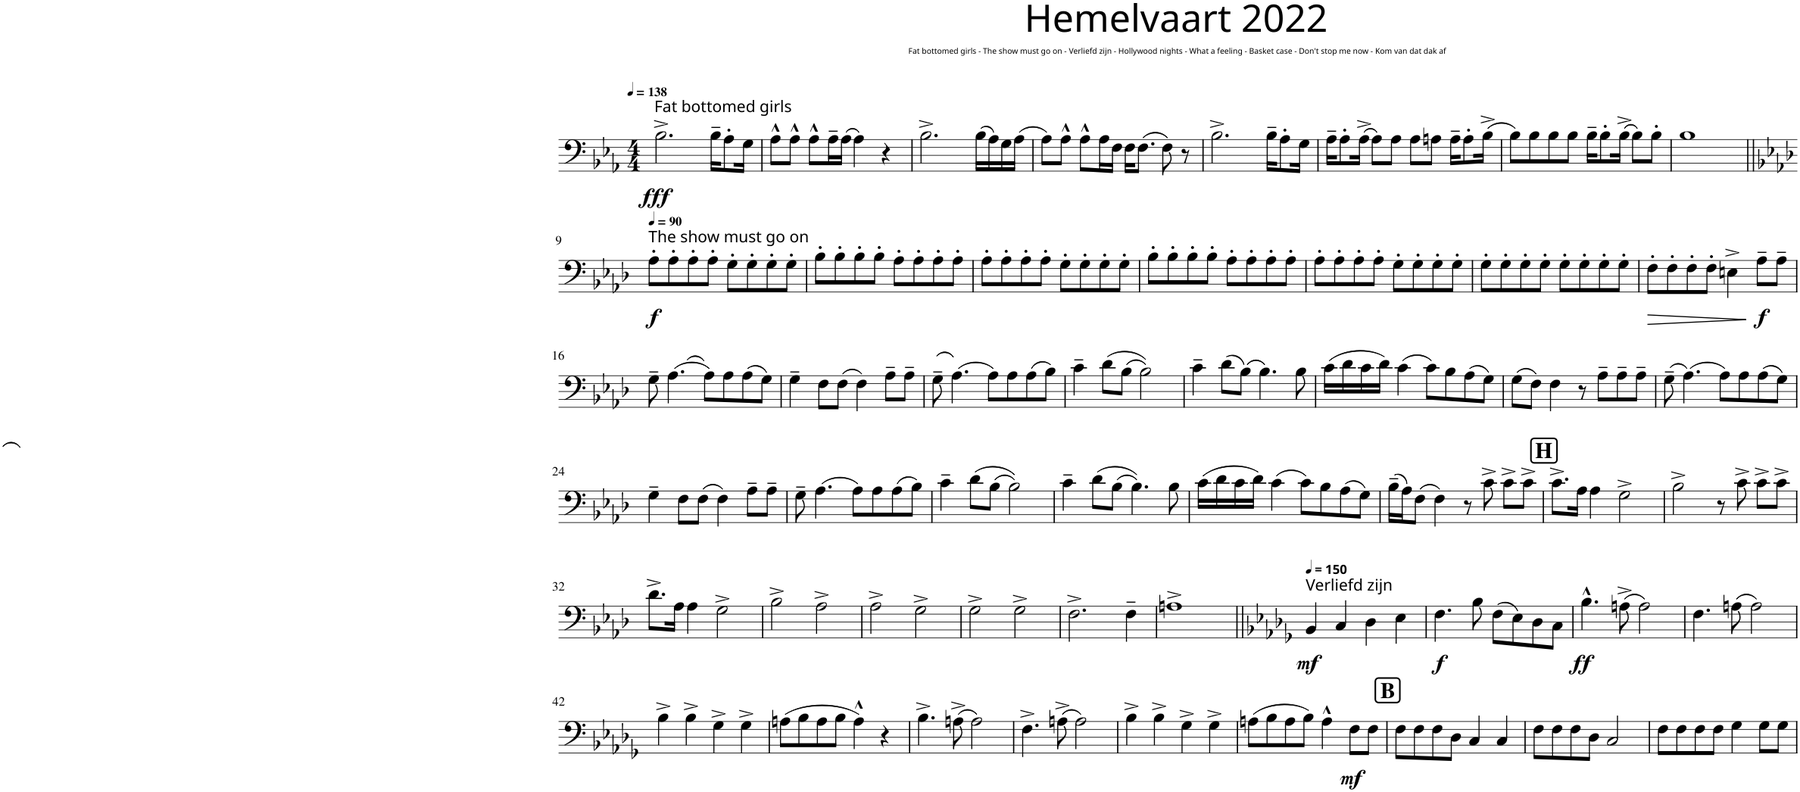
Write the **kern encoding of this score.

**kern	**dynam
*part1	*part1
*staff1	*staff1
*I"Trombone	*
*I'Tbn.	*
*clefF4	*
*k[b-e-a-]	*
*M4/4	*
*MM138	*
=1	=1
!LO:TX:a:t=Fat bottomed girls	!
!	!LO:DY:b
2.B-^\	fff
16B-~\KL	.
8A-'\	.
16G\Jk	.
=2	=2
8A-^^\L	.
8A-^^\J	.
8A-^^\L	.
16A-~\L	.
(16A-\JJ	.
4A-\)	.
4r	.
=3	=3
2.B-^\	.
(16B-\LL	.
16A-\)	.
16G\	.
(16A-\JJ	.
=4	=4
8A-\L)	.
8A-^^\J	.
8A-^^\L	.
16A-\L	.
16F\JJ	.
16F\KL	.
(8.F\J	.
8F\)	.
8r	.
=5	=5
2.B-^\	.
16B-~\KL	.
8A-'\	.
16G\Jk	.
=6	=6
16A-~\KL	.
8A-'\	.
(16A-^\Jk	.
8A-\L)	.
8A-\J	.
8A-\L	.
8An\J	.
16A~\KL	.
8A'\	.
(16B-^\Jk	.
=7	=7
8B-\L)	.
8B-\	.
8B-\	.
8B-\J	.
16B-~\KL	.
8B-'\	.
(16B-^\Jk	.
8B-\L)	.
8B-'\J	.
=8	=8
1B-	.
!!LO:LB:g=z
=9||	=9||
*k[b-e-a-d-]	*
*MM90	*
!LO:TX:a:t=The show must go on	!
!	!LO:DY:b
8A-'\L	f
8A-'\	.
8A-'\	.
8A-'\J	.
8G'\L	.
8G'\	.
8G'\	.
8G'\J	.
=10	=10
8B-'\L	.
8B-'\	.
8B-'\	.
8B-'\J	.
8A-'\L	.
8A-'\	.
8A-'\	.
8A-'\J	.
=11	=11
8A-'\L	.
8A-'\	.
8A-'\	.
8A-'\J	.
8G'\L	.
8G'\	.
8G'\	.
8G'\J	.
=12	=12
8B-'\L	.
8B-'\	.
8B-'\	.
8B-'\J	.
8A-'\L	.
8A-'\	.
8A-'\	.
8A-'\J	.
=13	=13
8A-'\L	.
8A-'\	.
8A-'\	.
8A-'\J	.
8G'\L	.
8G'\	.
8G'\	.
8G'\J	.
=14	=14
8G'\L	.
8G'\	.
8G'\	.
8G'\J	.
8G'\L	.
8G'\	.
8G'\	.
8G'\J	.
=15	=15
!	!LO:HP:b
8F'\L	>
8F'\	.
8F'\	.
8F'\J	.
4En^\	.
!	!LO:DY:b
8A-~\L	f
8A-~\J	.
.	]
!!LO:LB:g=z
=16	=16
(8G~\	.
(4.A-\)	.
8A-\L)	.
8A-\	.
(8A-\	.
8G\J)	.
=17	=17
4G~\	.
8F\L	.
(8F\J	.
4F\)	.
8A-~\L	.
8A-~\J	.
=18	=18
(8G~\	.
(4.A-\)	.
8A-\L)	.
8A-\	.
(8A-\	.
8B-\J)	.
=19	=19
4c~\	.
(8d-\L	.
(8B-\J	.
2B-\))	.
=20	=20
4c~\	.
(8d-\L	.
(8B-\J)	.
4.B-\)	.
8B-\	.
=21	=21
(16c\LL	.
16d-\	.
16c\	.
16d-\JJ)	.
(4c\	.
8c\L)	.
8B-\	.
(8A-\	.
8G\J)	.
=22	=22
(8G\L	.
8F\J)	.
4F\	.
8r	.
8A-~\L	.
8A-~\	.
8A-~\J	.
=23	=23
(8G~\	.
(4.A-\)	.
8A-\L)	.
8A-\	.
(8A-\	.
8G\J)	.
!!LO:LB:g=z
=24	=24
4G~\	.
8F\L	.
(8F\J	.
4F\)	.
8A-~\L	.
8A-~\J	.
=25	=25
(8G~\	.
(4.A-\)	.
8A-\L)	.
8A-\	.
(8A-\	.
8B-\J)	.
=26	=26
4c~\	.
(8d-\L	.
(8B-\J	.
2B-\))	.
=27	=27
4c~\	.
(8d-\L	.
(8B-\J	.
4.B-\))	.
8B-\	.
=28	=28
(16c\LL	.
16d-\	.
16c\	.
16d-\JJ)	.
(4c\	.
8c\L)	.
8B-\	.
(8A-\	.
8G\J)	.
=29	=29
(16B-~\LL	.
16A-\J)	.
(8F\J	.
4F\)	.
8r	.
8c^\	.
8c^\L	.
8c^\J	.
!!LO:REH:place=s1:a:B:cj:fs=14:t=H
=30	=30
8.c^\L	.
16A-\Jk	.
4A-\	.
2G^\	.
=31	=31
2B-^\	.
8r	.
8c^\	.
8c^\L	.
8c^\J	.
!!LO:LB:g=z
=32	=32
8.d-^\L	.
16A-\Jk	.
4A-\	.
2G^\	.
=33	=33
2B-^\	.
2A-^\	.
=34	=34
2A-^\	.
2G^\	.
=35	=35
2G^\	.
2G^\	.
=36	=36
2.F^\	.
4F~\	.
=37	=37
1An^	.
=38||	=38||
*k[b-e-a-d-g-]	*
*MM150	*
!LO:TX:a:t=Verliefd zijn	!
!	!LO:DY:b
4BB-/	mf
4C/	.
4D-\	.
4E-\	.
=39	=39
!	!LO:DY:b
4.F\	f
8B-\	.
(8F\L	.
8E-\)	.
8D-\	.
8C\J	.
=40	=40
!	!LO:DY:b
4.B-^^\	ff
(8An^\	.
2A\)	.
=41	=41
4.F\	.
(8An\	.
2A\)	.
!!LO:LB:g=z
=42	=42
4B-^\	.
4B-^\	.
4G-^\	.
4G-^\	.
=43	=43
(8An\L	.
8B-\	.
8A\	.
8B-\J	.
4A^^\)	.
4r	.
=44	=44
4.B-^\	.
(8An^\	.
2A\)	.
=45	=45
4.F^\	.
(8An^\	.
2A\)	.
=46	=46
4B-^\	.
4B-^\	.
4G-^\	.
4G-^\	.
=47	=47
(8An\L	.
8B-\	.
8A\	.
8B-\J)	.
4A^^\	.
!	!LO:DY:b
8F\L	mf
8F\J	.
!!LO:REH:place=s1:a:B:cj:fs=14:t=B
=48	=48
8F\L	.
8F\	.
8F\	.
8D-\J	.
4C/	.
4C/	.
=49	=49
8F\L	.
8F\	.
8F\	.
8D-\J	.
2C/	.
=50	=50
8F\L	.
8F\	.
8F\	.
8F\J	.
4G-\	.
8G-\L	.
8G-\J	.
=	=
*-	*-
